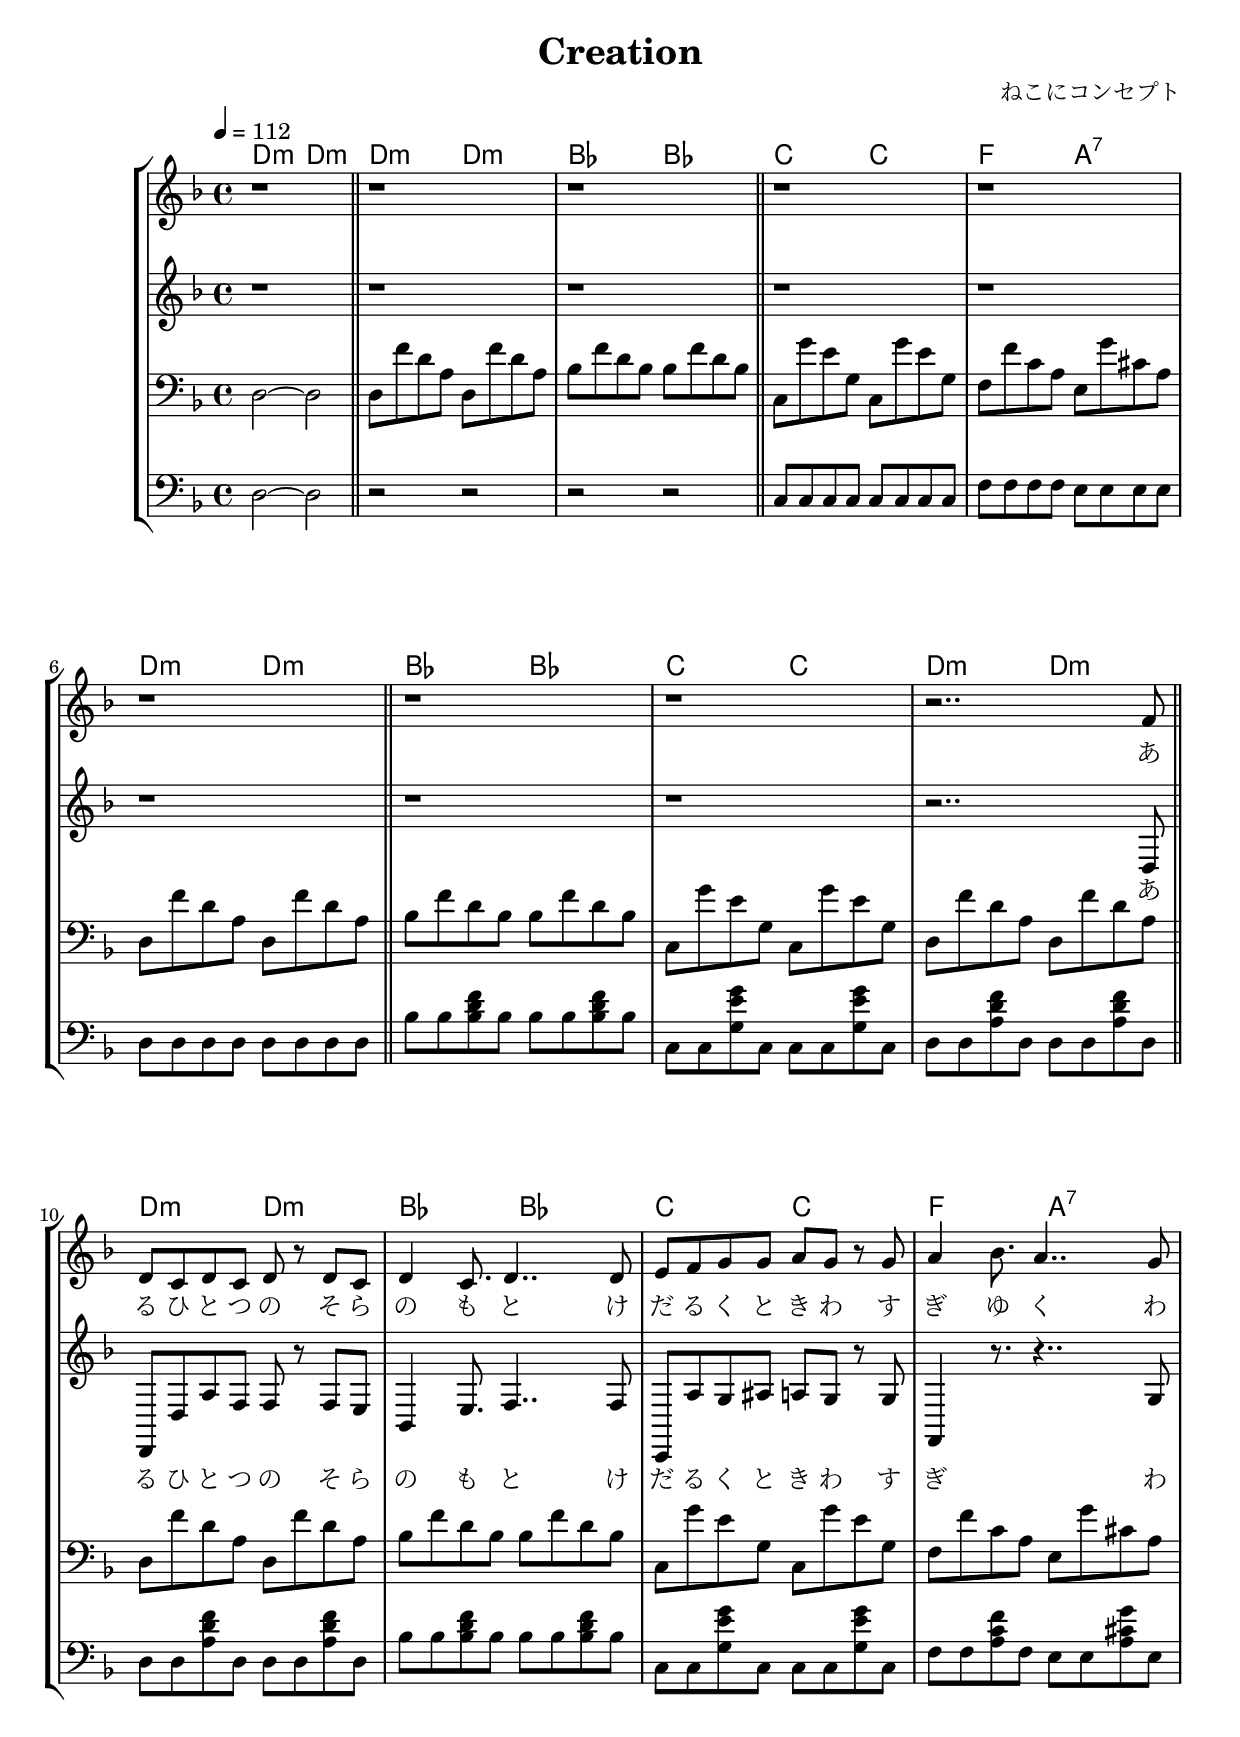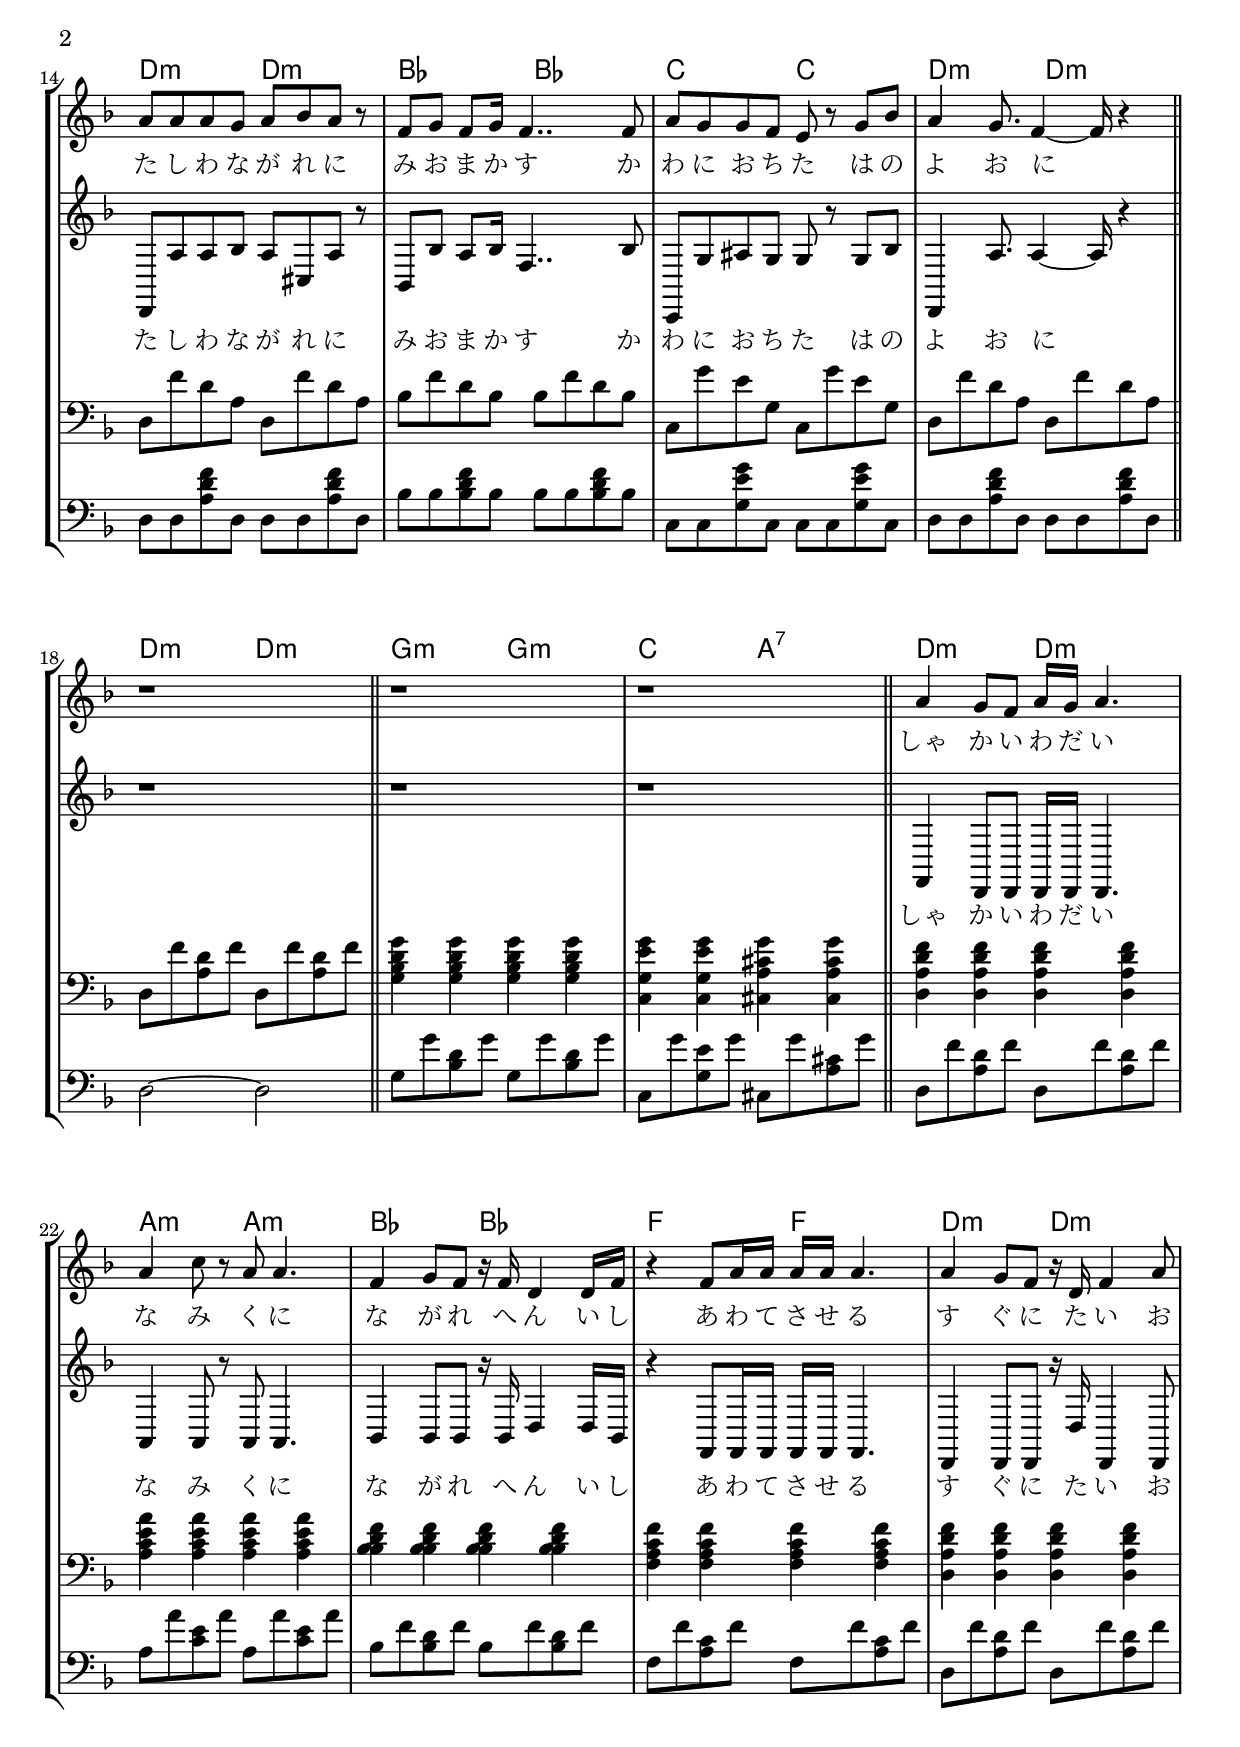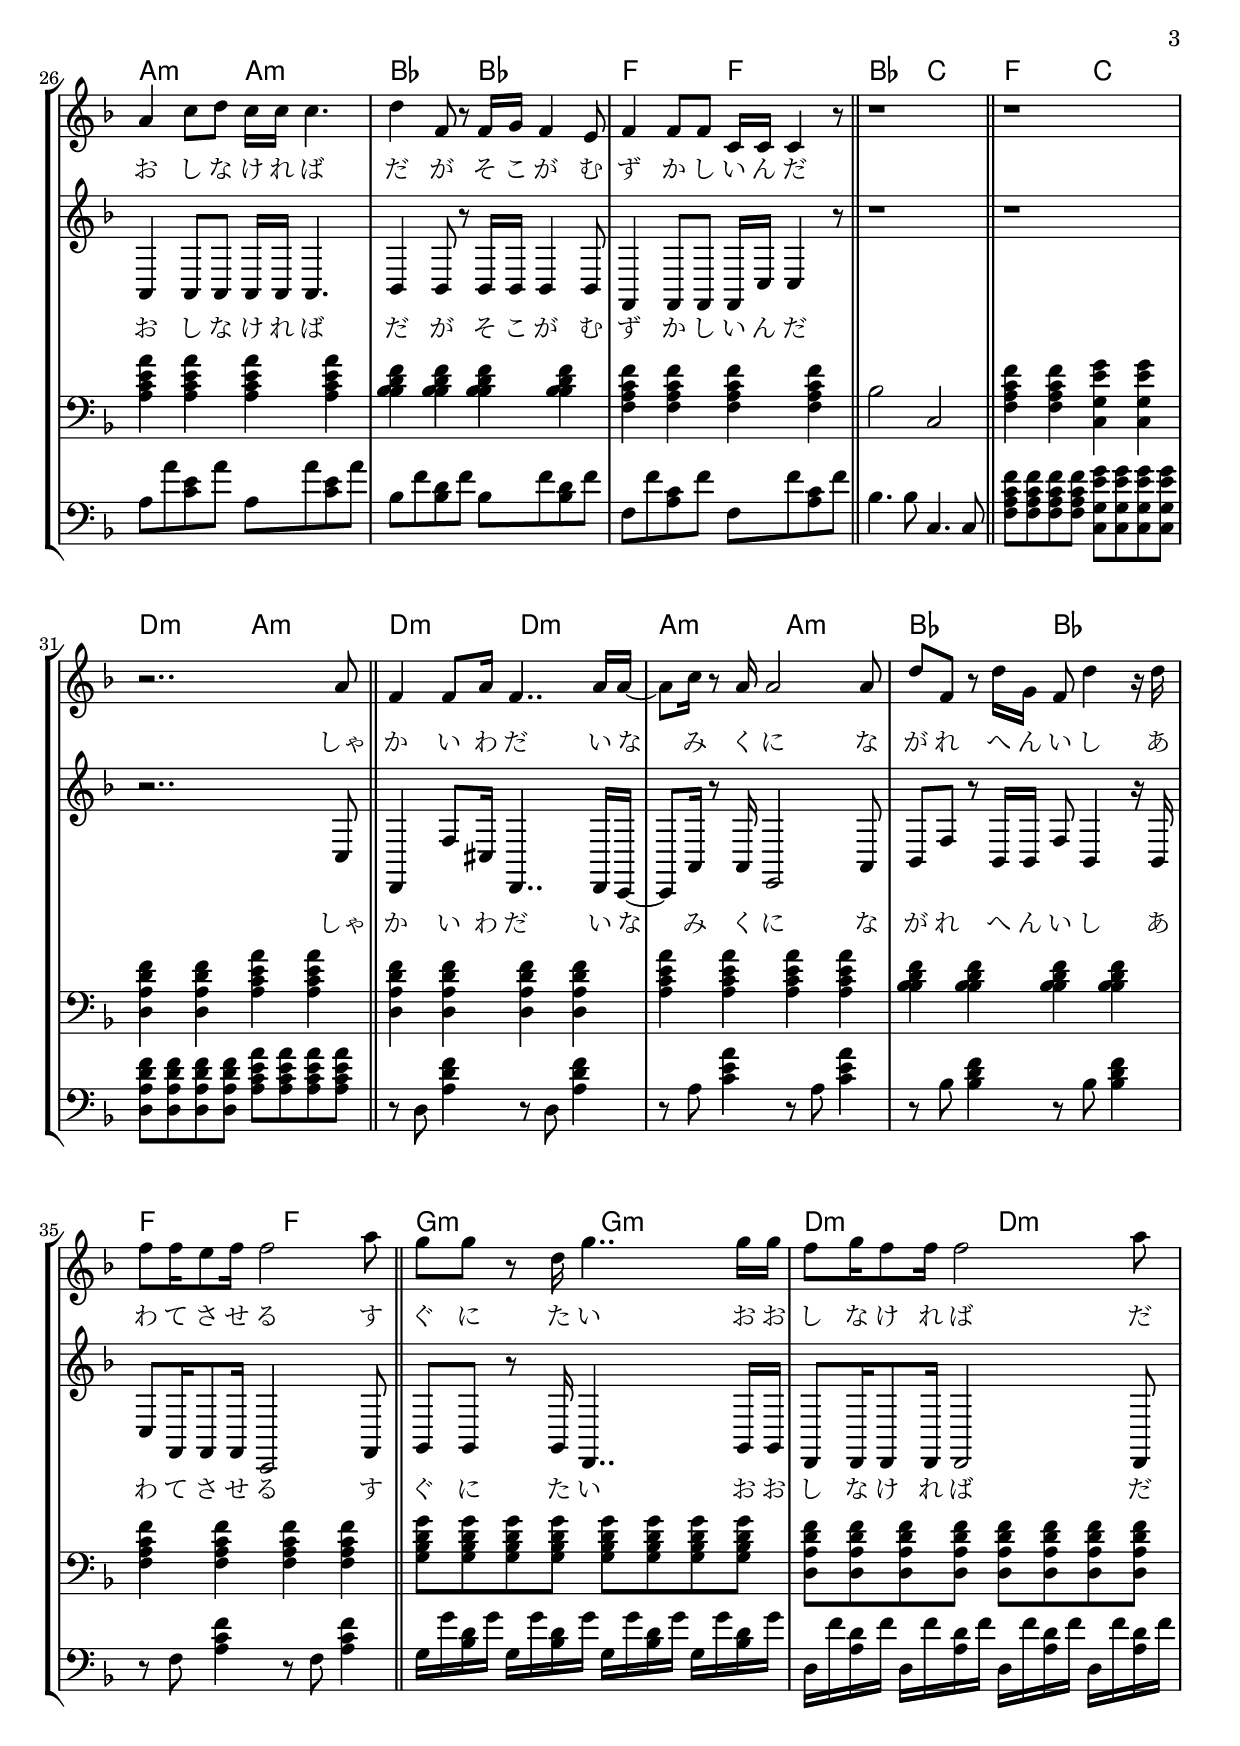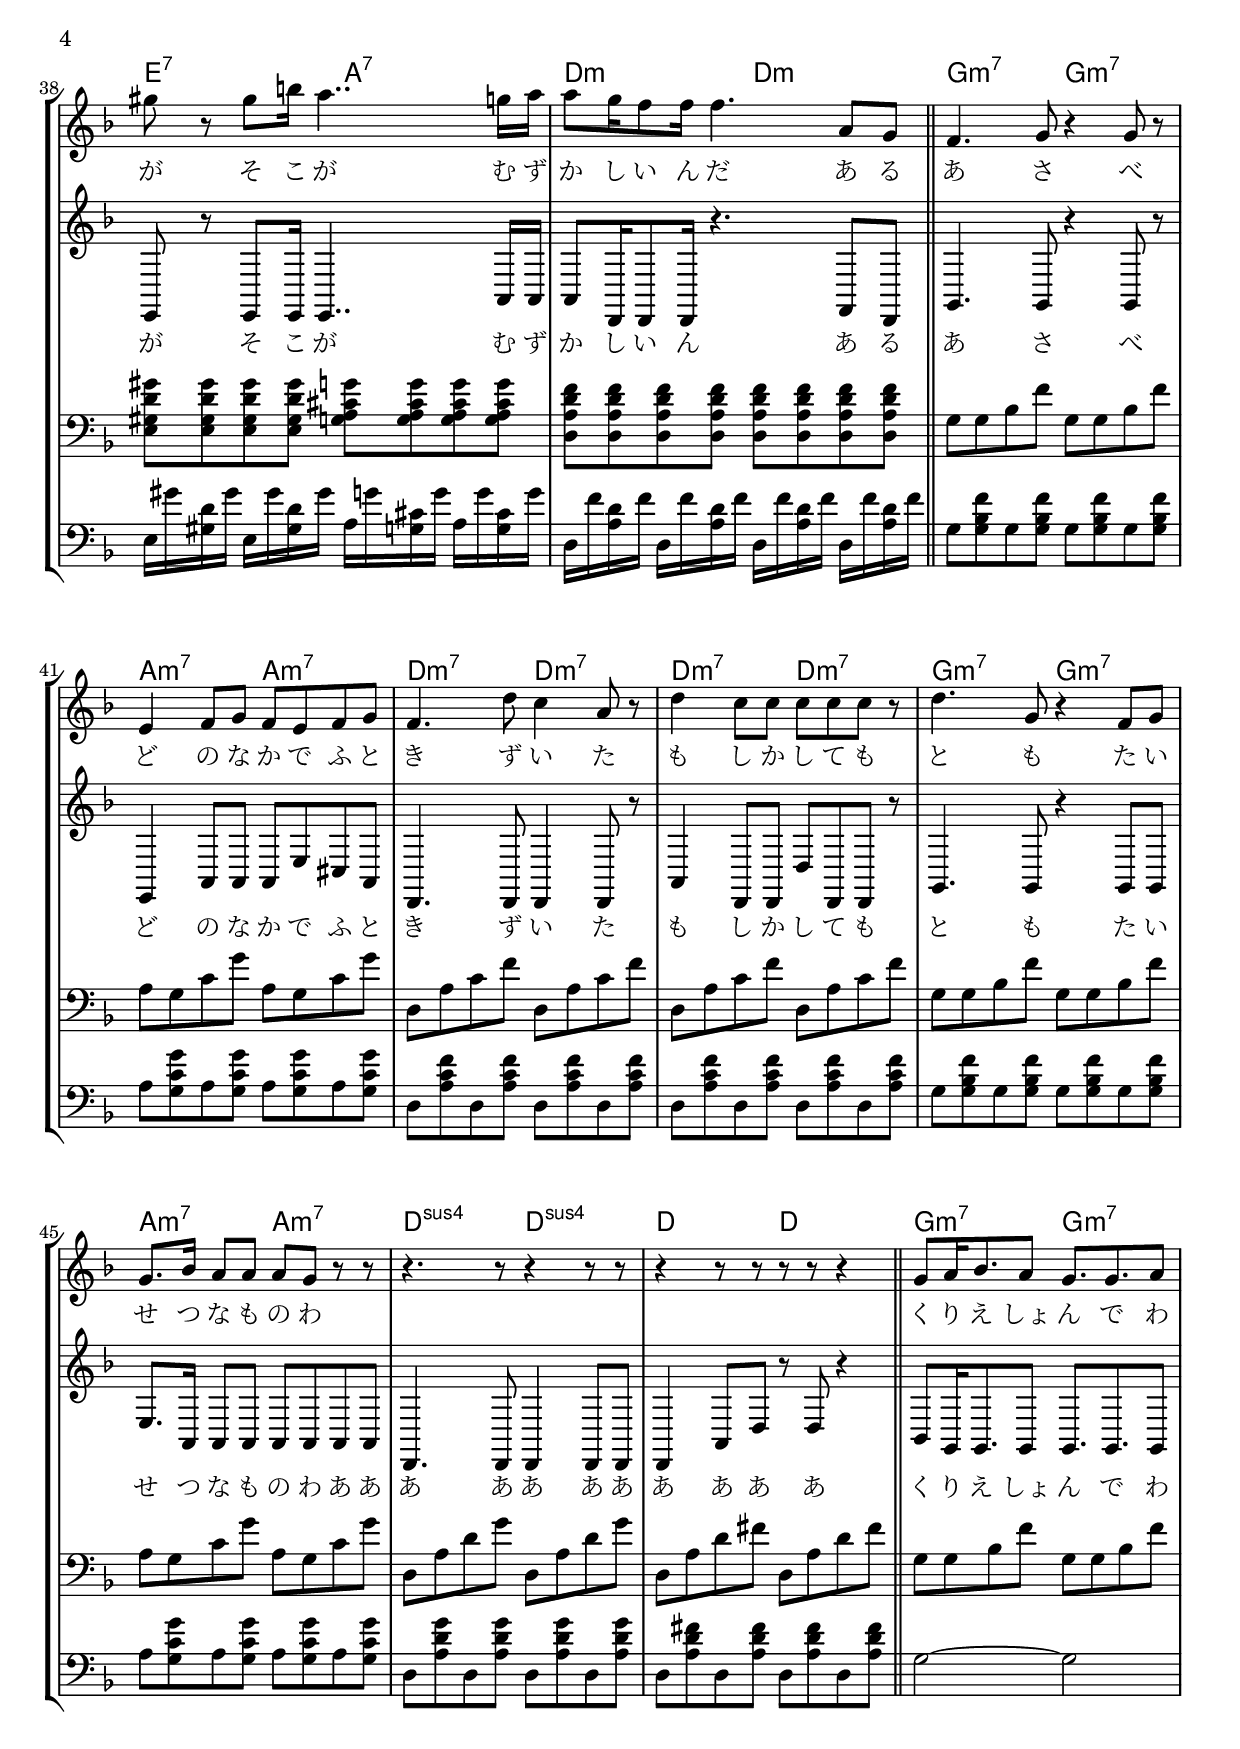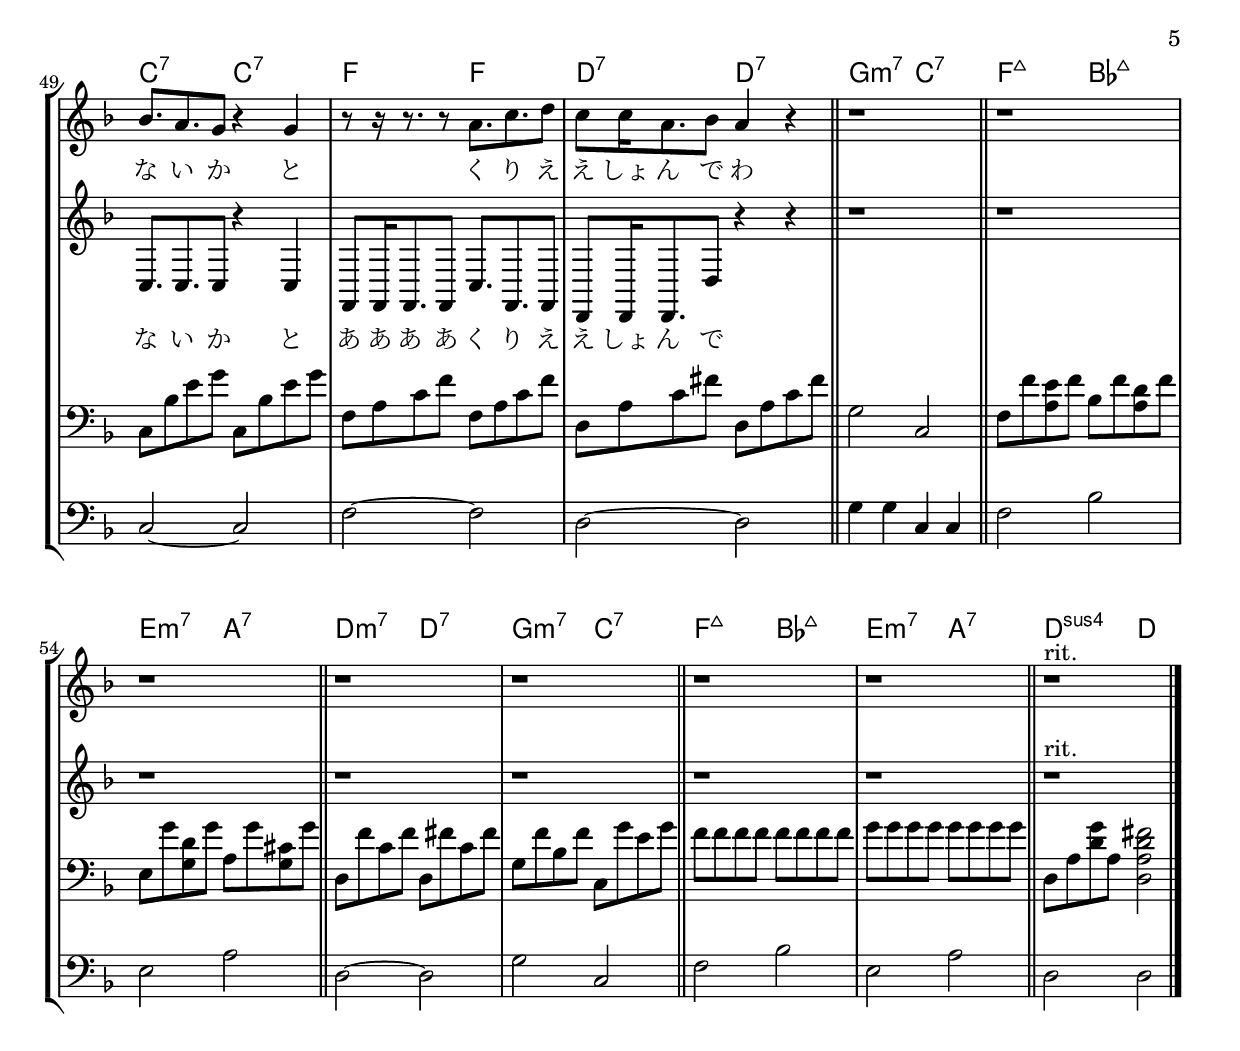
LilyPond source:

\version "2.12.1"

\header {
	title = \markup {Creation}
	composer = \markup \center-column {ねこにコンセプト}
}

harmony = \chordmode {
	d2:m d:m 

	d:m d:m bes bes 

	c c f a:7 d:m d:m 

	bes bes c c d:m d:m 

	d:m d:m bes bes c c f a:7 d:m d:m bes bes c c d:m d:m 

	d:m d:m 

	g:m g:m c a:7 

	d:m d:m a:m a:m bes bes f f d:m d:m a:m a:m bes bes f f 

	bes c 

	f c d:m a:m 

	d:m d:m a:m a:m bes bes f f 

	g:m g:m d:m d:m e:7 a:7 d:m d:m 

	g:min7 g:min7 a:min7 a:min7 d:min7 d:min7 d:min7 d:min7 g:min7 g:min7 a:min7 a:min7 d:sus4 d:sus4 d d 

	g:min7 g:min7 c:7 c:7 f f d:7 d:7 

	g:min7 c:7 

	f:maj7 bes:maj7 e:m7 a:7 

	d:min7 d:7 g:min7 c:7 

	f:maj7 bes:maj7 e:m7 a:7 

	d:sus4 d 
}

melody = {
	\key f \major
	\tempo 4 = 112
	r1   
	r1 | r1   
	r1 | r1 | r1   
	r1 | r1 | r2.. 
	\set Staff.midiInstrument = #"mmi0.45"
	f'8 
	d'8  c'8  d'8  c'8  d'8  r8  d'8  c'8 
	d'4  c'8.  d'4..  d'8 
	e'8  f'8  g'8  g'8  a'8  g'8  r8  g'8 
	a'4  bes'8.  a'4..  g'8 
	a'8  a'8  a'8  g'8  a'8  bes'8  a'8  r8 
	f'8  g'8  f'8  g'16  f'4..  f'8 
	a'8  g'8  g'8  f'8  e'8  r8  g'8  bes'8 
	a'4  g'8.  f'4~f'16  	r4 	r1   
	r1 | r1   
	\set Staff.midiInstrument = #"mmi0.45"
	a'4  g'8  f'8  a'16  g'16  a'4. 
	a'4  c''8  r8  a'8  a'4. 
	f'4  g'8  f'8  r16  f'16  d'4  d'16  f'16 
	r4  f'8  a'16  a'16  a'16  a'16  a'4. 
	a'4  g'8  f'8  r16  d'16  f'4  a'8 
	a'4  c''8  d''8  c''16  c''16  c''4. 
	d''4  f'8  r8  f'16  g'16  f'4  e'8 
	f'4  f'8  f'8  c'16  c'16  c'4  	r8 	r1   
	r1 | r2.. 
	\set Staff.midiInstrument = #"Electric Guitar (jazz)"
	a'8 
	f'4  f'8  a'16  f'4..  a'16  a'16~ 
	a'8  c''16  r8  a'16  a'2  a'8 
	d''8  f'8  r8  d''16  g'16  f'8  d''4  r16  d''16 
	f''8  f''16  e''8  f''16  f''2  	\set Staff.midiInstrument = #"Distorted Guitar"
	a''8 
	g''8  g''8  r8  d''16  g''4..  g''16  g''16 
	f''8  g''16  f''8  f''16  f''2  a''8 
	gis''8  r8  gis''8  b''16  a''4..  g''16  a''16 
	a''8  g''16  f''8  f''16  f''4.  	\set Staff.midiInstrument = #"mmi0.45"
	a'8  g'8 
	f'4.  g'8  r4  g'8  r8 
	e'4  f'8  g'8  f'8  e'8  f'8  g'8 
	f'4.  d''8  c''4  a'8  r8 
	d''4  c''8  c''8  c''8  c''8  c''8  r8 
	d''4.  g'8  r4  f'8  g'8 
	g'8.  bes'16  a'8  a'8  a'8  g'8  r8  r8 
	r4.  r8  r4  r8  r8 
	r4  r8  r8  r8  r8  	r4 	\set Staff.midiInstrument = #"mmi0.45"
	g'8  a'16  bes'8.  a'8  g'8.  g'8.  a'8 
	bes'8.  a'8.  g'8  r4  g'4 
	r8  r16  r8.  r8  a'8.  c''8.  d''8 
	c''8  c''16  a'8.  bes'8  a'4  	r4 	r1   
	r1 | r1   
	r1 | r1   
	r1 | r1   
	r1^"rit." \bar "|."
}

words = \lyricmode {
	
	
	
	
	あ  る  ひ  と  つ  の  そ  ら  の  も  と  け  だ  る  く  と  き  わ  す  ぎ  ゆ  く  わ  た  し  わ  な  が  れ  に  み  お  ま  か  す  か  わ  に  お  ち  た  は  の  よ  お  に  
	
	
	しゃ  か  い  わ  だ  い  な  み  く  に  な  が  れ  へ  ん  い  し  あ  わ  て  さ  せ  る  す  ぐ  に  た  い  お  お  し  な  け  れ  ば  だ  が  そ  こ  が  む  ず  か  し  い  ん  だ  
	
	
	しゃ  か  い  わ  だ  い  な  み  く  に  な  が  れ  へ  ん  い  し  あ  わ  て  さ  せ  る  
	す  ぐ  に  た  い  お  お  し  な  け  れ  ば  だ  が  そ  こ  が  む  ず  か  し  い  ん  だ  
	あ  る  あ  さ  べ  ど  の  な  か  で  ふ  と  き  ず  い  た  も  し  か  し  て  も  と  も  た  い  せ  つ  な  も  の  わ  
	く  り  え  しょ  ん  で  わ  な  い  か  と  く  り  え  え  しょ  ん  で  わ  
	
	
	
	
	
}

secondmelody = {
	\key f \major
	\tempo 4 = 112
	r1   
	r1 | r1   
	r1 | r1 | r1   
	r1 | r1 | r2.. 
	\set Staff.midiInstrument = #"Synth Bass 2"
	d8 
	d,8  d8  a8  f8  f8  r8  f8  e8 
	bes,4  e8.  f4..  f8 
	c,8  a8  g8  ais8  a8  g8  r8  g8 
	f,4  r8.  r4..  g8 
	d,8  a8  a8  bes8  a8  cis8  a8  r8 
	bes,8  bes8  a8  bes16  f4..  bes8 
	c,8  g8  ais8  g8  g8  r8  g8  bes8 
	d,4  a8.  a4~a16  	r4 	r1   
	r1 | r1   
	\set Staff.midiInstrument = #"Electric Bass (finger)"
	f,4  d,8  d,8  d,16  d,16  d,4. 
	a,4  a,8  r8  a,8  a,4. 
	bes,4  bes,8  bes,8  r16  bes,16  d4  d16  bes,16 
	r4  f,8  f,16  f,16  f,16  f,16  f,4. 
	d,4  d,8  d,8  r16  d16  d,4  d,8 
	a,4  a,8  a,8  a,16  a,16  a,4. 
	bes,4  bes,8  r8  bes,16  bes,16  bes,4  bes,8 
	f,4  f,8  f,8  f,16  c16  c4  	r8 	r1   
	r1 | r2.. 
	\set Staff.midiInstrument = #"Synth Bass 2"
	c8 
	d,4  f8  cis16  d,4..  d,16  c,16~ 
	c,8  a,16  r8  a,16  e,2  a,8 
	bes,8  f8  r8  bes,16  bes,16  f8  bes,4  r16  bes,16 
	c8  f,16  f,8  f,16  c,2  	\set Staff.midiInstrument = #"Synth Bass 2"
	f,8 
	g,8  g,8  r8  g,16  d,4..  g,16  g,16 
	d,8  d,16  d,8  d,16  d,2  d,8 
	e,8  r8  e,8  e,16  e,4..  a,16  a,16 
	a,8  d,16  d,8  d,16  r4.  	\set Staff.midiInstrument = #"Acoustic Bass"
	f,8  d,8 
	g,4.  g,8  r4  g,8  r8 
	e,4  a,8  a,8  a,8  e8  cis8  a,8 
	d,4.  d,8  d,4  d,8  r8 
	a,4  d,8  d,8  d8  d,8  d,8  r8 
	g,4.  g,8  r4  g,8  g,8 
	e8.  a,16  a,8  a,8  a,8  a,8  a,8  a,8 
	d,4.  d,8  d,4  d,8  d,8 
	d,4  a,8  d8  r8  d8  	r4 	\set Staff.midiInstrument = #"Synth Bass 2"
	bes,8  g,16  g,8.  g,8  g,8.  g,8.  g,8 
	c8.  c8.  c8  r4  c4 
	f,8  f,16  f,8.  f,8  c8.  f,8.  f,8 
	d,8  d,16  d,8.  d8  r4  	r4 	r1   
	r1 | r1   
	r1 | r1   
	r1 | r1   
	r1^"rit." \bar "|."
}

secondwords = \lyricmode {
	
	
	
	
	あ  る  ひ  と  つ  の  そ  ら  の  も  と  け  だ  る  く  と  き  わ  す  ぎ  わ  た  し  わ  な  が  れ  に  み  お  ま  か  す  か  わ  に  お  ち  た  は  の  よ  お  に  
	
	
	しゃ  か  い  わ  だ  い  な  み  く  に  な  が  れ  へ  ん  い  し  あ  わ  て  さ  せ  る  す  ぐ  に  た  い  お  お  し  な  け  れ  ば  だ  が  そ  こ  が  む  ず  か  し  い  ん  だ  
	
	
	しゃ  か  い  わ  だ  い  な  み  く  に  な  が  れ  へ  ん  い  し  あ  わ  て  さ  せ  る  
	す  ぐ  に  た  い  お  お  し  な  け  れ  ば  だ  が  そ  こ  が  む  ず  か  し  い  ん  
	あ  る  あ  さ  べ  ど  の  な  か  で  ふ  と  き  ず  い  た  も  し  か  し  て  も  と  も  た  い  せ  つ  な  も  の  わ  あ  あ  あ  あ  あ  あ  あ  あ  あ  あ  あ  
	く  り  え  しょ  ん  で  わ  な  い  か  と  あ  あ  あ  あ  く  り  え  え  しょ  ん  で  
	
	
	
	
	
}

tempochange = {
	\tempo 4 = 112
	r1 \bar "||"
	\tempo 4 = 112
	r1 | r1 \bar "||"
	\tempo 4 = 112
	r1 | r1 | r1 \bar "||"
	\tempo 4 = 112
	r1 | r1 | r1 \bar "||"
	\tempo 4 = 112
	r1 | r1 | r1 | r1 | r1 | r1 | r1 | r1 \bar "||"
	\tempo 4 = 112
	r1 \bar "||"
	\tempo 4 = 112
	r1 | r1 \bar "||"
	\tempo 4 = 112
	r1 | r1 | r1 | r1 | r1 | r1 | r1 | r1 \bar "||"
	\tempo 4 = 112
	r1 \bar "||"
	\tempo 4 = 112
	r1 | r1 \bar "||"
	\tempo 4 = 112
	r1 | r1 | r1 | r1 \bar "||"
	\tempo 4 = 112
	r1 | r1 | r1 | r1 \bar "||"
	\tempo 4 = 112
	r1 | r1 | r1 | r1 | r1 | r1 | r1 | r1 \bar "||"
	\tempo 4 = 112
	r1 | r1 | r1 | r1 \bar "||"
	\tempo 4 = 112
	r1 \bar "||"
	\tempo 4 = 112
	r1 | r1 \bar "||"
	\tempo 4 = 112
	r1 | r1 \bar "||"
	\tempo 4 = 112
	r1 | r1 \bar "||"
	\tempo 4 = 112
	\tempo 4 = 84 r2 \tempo 4 = 74 r2 \bar "|."
}

mainacc = {
	\clef bass
	\set Staff.midiInstrument = #"FX 3 (crystal)"
	\key f \major
	\tempo 4 = 112
	d2
	~d2
	\bar "||"

	\set Staff.midiInstrument = #"Acoustic Guitar (steel)"
	d8 f' d' a
	d8 f' d' a
	bes8 f' d' bes
	bes8 f' d' bes
	\bar "||"

	\set Staff.midiInstrument = #"Acoustic Guitar (steel)"
	c8 g' e' g
	c8 g' e' g
	f8 f' c' a
	e8 g' cis' a
	d8 f' d' a
	d8 f' d' a
	\bar "||"

	\set Staff.midiInstrument = #"Electric Piano 1"
	bes8 f' d' bes
	bes8 f' d' bes
	c8 g' e' g
	c8 g' e' g
	d8 f' d' a
	d8 f' d' a
	\bar "||"

	\set Staff.midiInstrument = #"Acoustic Guitar (steel)"
	d8 f' d' a
	d8 f' d' a
	bes8 f' d' bes
	bes8 f' d' bes
	c8 g' e' g
	c8 g' e' g
	f8 f' c' a
	e8 g' cis' a
	d8 f' d' a
	d8 f' d' a
	bes8 f' d' bes
	bes8 f' d' bes
	c8 g' e' g
	c8 g' e' g
	d8 f' d' a
	d8 f' d' a
	\bar "||"

	\set Staff.midiInstrument = #"Electric Piano2"
	d8 f' <a d'> f'
	d8 f' <a d'> f'
	\bar "||"

	\set Staff.midiInstrument = #"Acoustic Guitar (steel)"
	<g bes d' g'>4 <g bes d' g'>4
	<g bes d' g'>4 <g bes d' g'>4
	<c g e' g'>4 <c g e' g'>4
	<cis a cis' g'>4 <cis a cis' g'>4
	\bar "||"

	\set Staff.midiInstrument = #"Acoustic Guitar (steel)"
	<d a d' f'>4 <d a d' f'>4
	<d a d' f'>4 <d a d' f'>4
	<a c' e' a'>4 <a c' e' a'>4
	<a c' e' a'>4 <a c' e' a'>4
	<bes bes d' f'>4 <bes bes d' f'>4
	<bes bes d' f'>4 <bes bes d' f'>4
	<f a c' f'>4 <f a c' f'>4
	<f a c' f'>4 <f a c' f'>4
	<d a d' f'>4 <d a d' f'>4
	<d a d' f'>4 <d a d' f'>4
	<a c' e' a'>4 <a c' e' a'>4
	<a c' e' a'>4 <a c' e' a'>4
	<bes bes d' f'>4 <bes bes d' f'>4
	<bes bes d' f'>4 <bes bes d' f'>4
	<f a c' f'>4 <f a c' f'>4
	<f a c' f'>4 <f a c' f'>4
	\bar "||"

	\set Staff.midiInstrument = #"String Ensemble 2"
	bes2
	~c2
	\bar "||"

	\set Staff.midiInstrument = #"Electric Piano 1"
	<f a c' f'>4 <f a c' f'>4
	<c g e' g'>4 <c g e' g'>4
	<d a d' f'>4 <d a d' f'>4
	<a c' e' a'>4 <a c' e' a'>4
	\bar "||"

	\set Staff.midiInstrument = #"Electric Piano 1"
	<d a d' f'>4 <d a d' f'>4
	<d a d' f'>4 <d a d' f'>4
	<a c' e' a'>4 <a c' e' a'>4
	<a c' e' a'>4 <a c' e' a'>4
	<bes bes d' f'>4 <bes bes d' f'>4
	<bes bes d' f'>4 <bes bes d' f'>4
	<f a c' f'>4 <f a c' f'>4
	<f a c' f'>4 <f a c' f'>4
	\bar "||"

	\set Staff.midiInstrument = #"Acoustic Guitar (nylon)"
	<g bes d' g'>8 <g bes d' g'>8 <g bes d' g'>8 <g bes d' g'>8
	<g bes d' g'>8 <g bes d' g'>8 <g bes d' g'>8 <g bes d' g'>8
	<d a d' f'>8 <d a d' f'>8 <d a d' f'>8 <d a d' f'>8
	<d a d' f'>8 <d a d' f'>8 <d a d' f'>8 <d a d' f'>8
	<e gis d' gis'>8 <e gis d' gis'>8 <e gis d' gis'>8 <e gis d' gis'>8
	<a g cis' g'>8 <a g cis' g'>8 <a g cis' g'>8 <a g cis' g'>8
	<d a d' f'>8 <d a d' f'>8 <d a d' f'>8 <d a d' f'>8
	<d a d' f'>8 <d a d' f'>8 <d a d' f'>8 <d a d' f'>8
	\bar "||"

	\set Staff.midiInstrument = #"Acoustic Guitar (steel)"
	g8 g8 bes8 f'8
	g8 g8 bes8 f'8
	a8 g8 c'8 g'8
	a8 g8 c'8 g'8
	d8 a8 c'8 f'8
	d8 a8 c'8 f'8
	d8 a8 c'8 f'8
	d8 a8 c'8 f'8
	g8 g8 bes8 f'8
	g8 g8 bes8 f'8
	a8 g8 c'8 g'8
	a8 g8 c'8 g'8
	d8 a8 d'8 g'8
	d8 a8 d'8 g'8
	d8 a8 d'8 fis'8
	d8 a8 d'8 fis'8
	\bar "||"

	\set Staff.midiInstrument = #"Voice Oohs"
	g8 g8 bes8 f'8
	g8 g8 bes8 f'8
	c8 bes8 e'8 g'8
	c8 bes8 e'8 g'8
	f8 a8 c'8 f'8
	f8 a8 c'8 f'8
	d8 a8 c'8 fis'8
	d8 a8 c'8 fis'8
	\bar "||"

	\set Staff.midiInstrument = #"Electric Grand"
	g2
	~c2
	\bar "||"

	\set Staff.midiInstrument = #"Electric Piano 1"
	f8 f' <a e'> f'
	bes8 f' <a d'> f'
	e8 g' <g d'> g'
	a8 g' <g cis'> g'
	\bar "||"

	\set Staff.midiInstrument = #"Sitar"
	d8 f' c' f'
	d8 fis' c' fis'
	g8 f' bes f'
	c8 g' e' g'
	\bar "||"

	\set Staff.midiInstrument = #"Synth Bass 2"
	f'8 f'8 f'8 f'8
	f'8 f'8 f'8 f'8
	g'8 g'8 g'8 g'8
	g'8 g'8 g'8 g'8
	\bar "||"

	\set Staff.midiInstrument = #"Voice Oohs"
	d8 a <d' g'> a
	<d a d' fis'>2
	\bar "|."
}

subacc = {
	\clef bass
	\set Staff.midiInstrument = #"Pad 2 (warm)"
	\key f \major
	\tempo 4 = 112
	d2
	~d2
	\bar "||"

	\set Staff.midiInstrument = #"Acoustic grand"
	r2
	r2
	r2
	r2
	\bar "||"

	\set Staff.midiInstrument = #"Electric Bass (finger)"
	c8 c8 c8 c8
	c8 c8 c8 c8
	f8 f8 f8 f8
	e8 e8 e8 e8
	d8 d8 d8 d8
	d8 d8 d8 d8
	\bar "||"

	\set Staff.midiInstrument = #"Acoustic Guitar (steel)"
	bes8 bes8 <bes d' f'>8 bes8
	bes8 bes8 <bes d' f'>8 bes8
	c8 c8 <g e' g'>8 c8
	c8 c8 <g e' g'>8 c8
	d8 d8 <a d' f'>8 d8
	d8 d8 <a d' f'>8 d8
	\bar "||"

	\set Staff.midiInstrument = #"Electric Piano 1"
	d8 d8 <a d' f'>8 d8
	d8 d8 <a d' f'>8 d8
	bes8 bes8 <bes d' f'>8 bes8
	bes8 bes8 <bes d' f'>8 bes8
	c8 c8 <g e' g'>8 c8
	c8 c8 <g e' g'>8 c8
	f8 f8 <a c' f'>8 f8
	e8 e8 <a cis' g'>8 e8
	d8 d8 <a d' f'>8 d8
	d8 d8 <a d' f'>8 d8
	bes8 bes8 <bes d' f'>8 bes8
	bes8 bes8 <bes d' f'>8 bes8
	c8 c8 <g e' g'>8 c8
	c8 c8 <g e' g'>8 c8
	d8 d8 <a d' f'>8 d8
	d8 d8 <a d' f'>8 d8
	\bar "||"

	\set Staff.midiInstrument = #"Sitar"
	d2
	~d2
	\bar "||"

	\set Staff.midiInstrument = #"Melodic Tom"
	g8 g' <bes d'> g'
	g8 g' <bes d'> g'
	c8 g' <g e'> g'
	cis8 g' <a cis'> g'
	\bar "||"

	\set Staff.midiInstrument = #"Synthstrings 1"
	d8 f' <a d'> f'
	d8 f' <a d'> f'
	a8 a' <c' e'> a'
	a8 a' <c' e'> a'
	bes8 f' <bes d'> f'
	bes8 f' <bes d'> f'
	f8 f' <a c'> f'
	f8 f' <a c'> f'
	d8 f' <a d'> f'
	d8 f' <a d'> f'
	a8 a' <c' e'> a'
	a8 a' <c' e'> a'
	bes8 f' <bes d'> f'
	bes8 f' <bes d'> f'
	f8 f' <a c'> f'
	f8 f' <a c'> f'
	\bar "||"

	\set Staff.midiInstrument = #"Acoustic grand"
	bes4.bes8
	c4.c8
	\bar "||"

	\set Staff.midiInstrument = #"Taiko Drum"
	<f a c' f'>8 <f a c' f'>8 <f a c' f'>8 <f a c' f'>8
	<c g e' g'>8 <c g e' g'>8 <c g e' g'>8 <c g e' g'>8
	<d a d' f'>8 <d a d' f'>8 <d a d' f'>8 <d a d' f'>8
	<a c' e' a'>8 <a c' e' a'>8 <a c' e' a'>8 <a c' e' a'>8
	\bar "||"

	\set Staff.midiInstrument = #"Pad 8 (sweep)"
	r8 d <a d' f'>4
	r8 d <a d' f'>4
	r8 a <c' e' a'>4
	r8 a <c' e' a'>4
	r8 bes <bes d' f'>4
	r8 bes <bes d' f'>4
	r8 f <a c' f'>4
	r8 f <a c' f'>4
	\bar "||"

	\set Staff.midiInstrument = #"FX 4 (atmosphere)"
	g16 g' <bes d'> g' g g' <bes d'> g'
	g16 g' <bes d'> g' g g' <bes d'> g'
	d16 f' <a d'> f' d f' <a d'> f'
	d16 f' <a d'> f' d f' <a d'> f'
	e16 gis' <gis d'> gis' e gis' <gis d'> gis'
	a16 g' <g cis'> g' a g' <g cis'> g'
	d16 f' <a d'> f' d f' <a d'> f'
	d16 f' <a d'> f' d f' <a d'> f'
	\bar "||"

	\set Staff.midiInstrument = #"Electric Grand"
	g8 <g bes f'> g <g bes f'>
	g8 <g bes f'> g <g bes f'>
	a8 <g c' g'> a <g c' g'>
	a8 <g c' g'> a <g c' g'>
	d8 <a c' f'> d <a c' f'>
	d8 <a c' f'> d <a c' f'>
	d8 <a c' f'> d <a c' f'>
	d8 <a c' f'> d <a c' f'>
	g8 <g bes f'> g <g bes f'>
	g8 <g bes f'> g <g bes f'>
	a8 <g c' g'> a <g c' g'>
	a8 <g c' g'> a <g c' g'>
	d8 <a d' g'> d <a d' g'>
	d8 <a d' g'> d <a d' g'>
	d8 <a d' fis'> d <a d' fis'>
	d8 <a d' fis'> d <a d' fis'>
	\bar "||"

	\set Staff.midiInstrument = #"Electric Grand"
	g2
	~g2
	c2
	~c2
	f2
	~f2
	d2
	~d2
	\bar "||"

	\set Staff.midiInstrument = #"Tinkle Bell"
	g4 g4
	c4 c4
	\bar "||"

	\set Staff.midiInstrument = #"Pad 3 (polysynth)"
	f2
	~bes2
	e2
	~a2
	\bar "||"

	\set Staff.midiInstrument = #"String Ensemble 1"
	d2
	~d2
	g2
	~c2
	\bar "||"

	\set Staff.midiInstrument = #"Pad 1 (new age)"
	f2
	~bes2
	e2
	~a2
	\bar "||"

	\set Staff.midiInstrument = #"Lead 6 (voice)"
	d2
	d2
	\bar "|."
}

percA = {
	\drummode {
	r1 \bar "||"
	r1 |r1 \bar "||"
	r1 |r1 |r1 \bar "||"
	r1 |r1 |r1 \bar "||"
	hh8 hh8 hh8 hh8 hh8 hh8 hh8 hh8  |hh8 hh8 hh8 hh8 hh4 hh8 hh8  |hh8 hh8 hh8 hh8 hh8 hh8 hh8 hh8  |hh8 hh8 hh8 hh2 r8  |hh8 hh8 hh8 hh8 hh8 hh8 hh8 hh8  |hh8 hh8 hh8 hh8 hh4 hh8 hh8  |hh8 hh8 hh8 hh8 hh8 hh8 hh8 hh8  |r8 hh2. r8  \bar "||"
	r1 \bar "||"
	r4 hh4 hh4 hh4  |r1  \bar "||"
	r8 cymr16 cymr16 cymr8 cymr16 cymr16 cymr8 cymr16 cymr16 cymr8 cymr8  |cymr8 cymr16 cymr16 cymr8 cymr16 cymr16 cymr8 cymr16 cymr16 cymr8 cymr8  |cymr8 cymr16 cymr16 cymr8 cymr16 cymr16 cymr8 cymr16 cymr16 cymr8 cymr16 cymr16  |cymr8 cymr16 cymr16 cymr8 cymr16 cymr16 cymr8 cymr16 cymr16 cymr8 cymr8  |r8 cymr16 cymr16 cymr8 cymr16 cymr16 cymr8 cymr16 cymr16 cymr8 cymr8  |cymr8 cymr16 cymr16 cymr8 cymr16 cymr16 cymr8 cymr16 cymr16 cymr8 cymr8  |cymr8 cymr16 cymr16 cymr8 cymr16 cymr16 cymr8 cymr16 cymr16 cymr8 cymr16 cymr16  |cymr8 cymr16 cymr16 cymr8 cymr16 cymr16 cymr8 cymr16 cymr16 cymr8 cymr8  \bar "||"
	\times 16/32{ hh2 hh8. hh1 r4 r16 } \bar "||"
	r8 cymr16 cymr16 cymr8 cymr16 cymr16 cymr8 cymr16 cymr16 cymr8 cymr8  |cymr8 cymr16 cymr16 cymr8 cymr16 cymr16 cymr8 cymr16 cymr16 cymr8 cymr8  \bar "||"
	r4 sn2 sn8. sn16  |r4 sn2 sn8. sn16  |r4 sn2 sn8. sn16  |r8 sn8 sn4 sn8 sn8 sn16 sn8 sn16  \bar "||"
	r2. hho4  |r1  |r2. hho4  |r1  \bar "||"
	r8 cymr16 cymr16 cymr8 cymr16 cymr16 cymr8 cymr16 cymr16 cymr8 cymr8  |cymr8 cymr16 cymr16 cymr8 cymr16 cymr16 cymr8 cymr16 cymr16 cymr8 cymr8  |cymr8 cymr16 cymr16 cymr8 cymr16 cymr16 cymr8 cymr16 cymr16 cymr8 cymr16 cymr16  |cymr8 cymr16 cymr16 cymr8 cymr16 cymr16 cymr8 cymr16 cymr16 cymr8 cymr8  |r8 cymr16 cymr16 cymr8 cymr16 cymr16 cymr8 cymr16 cymr16 cymr8 cymr8  |cymr8 cymr16 cymr16 cymr8 cymr16 cymr16 cymr8 cymr16 cymr16 cymr8 cymr8  |cymr8 cymr16 cymr16 cymr8 cymr16 cymr16 cymr8 cymr16 cymr16 cymr8 cymr16 cymr16  |cymr8 cymr16 cymr16 cymr8 cymr16 cymr16 cymr8 cymr16 cymr16 cymr8 cymr8  \bar "||"
	cymr4 cymr4 cymr4 cymr4  |cymr4 cymr8 cymr16 cymr16 cymr4 cymr4  |cymr4 cymr4 cymr4 cymr4  |cymr4 cymr2.  \bar "||"
	r1 \bar "||"
	r1  |r2 r8 hho4 hho8  \bar "||"
	cymr4 cymr4 cymr4 cymr4  |cymr4 cymr8 cymr16 cymr16 cymr4 cymr4  \bar "||"
	hh8 hh8 hh8 hh8 hh8 hh8 hh8 hh8  |r8 hh2. r8  \bar "||"
	r2 r8 hho4 hho8  \bar "|."
	}
}

percB = {
	\drummode {
	r1 \bar "||"
	r1 |r1 \bar "||"
	r1 |r1 |r1 \bar "||"
	r1 |r1 |r1 \bar "||"
	r4 sn8. sn8 sn8. sn8. sn16  |r4 sn8. sn8 sn8. sn4  |r4 sn8. sn8 sn8. sn8. sn16  |r8 sn8 sn4 sn8 sn16 sn8 sn8 sn16  |r4 sn8. sn8 sn8. sn8. sn16  |r4 sn8. sn8 sn8. sn4  |r4 sn8. sn8 sn8. sn8. sn16  |r4 sn2 sn4  \bar "||"
	r1 \bar "||"
	r4 sn8 sn4. sn4  |sn16 sn16 sn16 sn16 sn16 sn16 sn16 sn16 sn16 sn16 sn16 sn16 sn16 sn16 sn16 sn16  \bar "||"
	r4 sn2 sn4  |r4 sn8 sn4. sn4  |r4 sn2 sn4  |r4 sn8 sn4. sn4  |r4 sn2 sn4  |r4 sn8 sn4. sn4  |r4 sn2 sn4  |r4 sn2 sn8 sn16 sn16  \bar "||"
	\times 16/32{ r8 hhp4 hhp4 hhp8 hhp1 r4 } \bar "||"
	r4 sn2 sn4  |r4 sn2 sn8 sn16 sn16  \bar "||"
	r4. r16 tommh8 tommh4. r16  |r1  |r4. r16 tommh8 tommh4. r16  |r1  \bar "||"
	r4 hh4 hh2  |hh4 hh4 hh4 hh4  |hh4 hh4 hh4 r16 hh8.  |r4 hh4. r16 hh8 hh8 hh16  \bar "||"
	r4 sn2 sn4  |r4 sn8 sn4. sn4  |r4 sn2 sn4  |r4 sn8 sn4. sn4  |r4 sn2 sn4  |r4 sn8 sn4. sn4  |r4 sn2 sn4  |r4 sn2 sn8 sn16 sn16  \bar "||"
	r2 sn2  |r2 sn2  |r2 sn2  |r8 sn8 sn2.  \bar "||"
	r1 \bar "||"
	r4. hhp2 hhp8  |hhp4 hhp4 hhp4 hhp4  \bar "||"
	r2 sn2  |r2 sn2  \bar "||"
	r4 sn8. sn8 sn8. sn8. sn16  |r4 sn2 sn4  \bar "||"
	hhp4 hhp4 hhp4 hhp4  \bar "|."
	}
}

percC = {
	\drummode {
	r1 \bar "||"
	r1 |r1 \bar "||"
	r1 |r1 |r1 \bar "||"
	r1 |r1 |r1 \bar "||"
	bd8 bd4 bd2 bd8  |bd8 bd2 bd4.  |bd8 bd4 bd2 bd8  |bd4 r16 bd8. bd2  |bd8 bd4 bd2 bd8  |bd8 bd2 bd4.  |bd8 bd4 bd2 bd8  |bd8 bd4. bd4. bd8  \bar "||"
	r1 \bar "||"
	bd4 bd4 bd4 bd4  |bd4 bd4 bd8 bd8 bd8 bd8  \bar "||"
	bd8. bd16 bd8. bd16 bd8. bd16 bd8. bd16  |bd8. bd16 bd8. bd16 bd8. bd16 bd4  |bd8. bd16 bd8. bd16 bd8. bd16 bd8. bd16  |bd8. bd16 bd8. bd16 bd8. bd16 bd4  |bd8. bd16 bd8. bd16 bd8. bd16 bd8. bd16  |bd8. bd16 bd8. bd16 bd8. bd16 bd4  |bd8. bd16 bd8. bd16 bd8. bd16 bd8. bd16  |bd8. bd16 bd8. bd16 bd8. bd16 bd8. bd16  \bar "||"
	r1  \bar "||"
	bd8. bd16 bd8. bd16 bd8. bd16 bd8. bd16  |bd8. bd16 bd8. bd16 bd8. bd16 bd8. bd16  \bar "||"
	r8 toml8 toml8 toml8 toml8 toml8 toml8 toml8  |toml8 toml8 toml8 toml8 toml8 toml8 toml8 toml8  |toml8 toml8 toml8 toml8 toml8 toml8 toml8 toml8  |toml8 toml8 toml8 toml8 toml8 toml8 toml8 toml8  \bar "||"
	r16 hhp8 hhp8 hhp8 hhp8 hhp8 hhp8 hhp8 hhp16  |r16 hhp8 hhp8 hhp8 hhp8 hhp8 hhp8 hhp8 hhp16  |r16 hhp8 hhp8 hhp8 hhp8 hhp8 hhp4 hhp16  |r16 hhp8 hhp8 hhp8 hhp8. hhp8 hhp8 hhp8  \bar "||"
	bd8. bd16 bd8. bd16 bd8. bd16 bd8. bd16  |bd8. bd16 bd8. bd16 bd8. bd16 bd4  |bd8. bd16 bd8. bd16 bd8. bd16 bd8. bd16  |bd8. bd16 bd8. bd16 bd8. bd16 bd4  |bd8. bd16 bd8. bd16 bd8. bd16 bd8. bd16  |bd8. bd16 bd8. bd16 bd8. bd16 bd4  |bd8. bd16 bd8. bd16 bd8. bd16 bd8. bd16  |bd8. bd16 bd8. bd16 bd8. bd16 bd8. bd16  \bar "||"
	bd2. r8 bd8  |bd2. r8 bd8  |bd2. r8 bd8  |bd2 r8 bd4.  \bar "||"
	r1 \bar "||"
	hh4 hh4 hh4 hh4  |r4. hh2 r8  \bar "||"
	bd2. r8 bd8  |bd2 r8 bd4.  \bar "||"
	bd8 bd4 bd2 bd8  |bd8 bd4. bd4. bd8  \bar "||"
	r4. hh2 r8  \bar "|."
	}
}

percD = {
	\drummode {
	r1 \bar "||"
	r1 |r1 \bar "||"
	r1 |r1 |r1 \bar "||"
	r1 |r1 |r1 \bar "||"
	r1  |r2 r8 hho4.  |r1  |r4. r16 hho2 r16  |r1  |r2 r8 hho4.  |r1  |r4. r16 hho2 r16  \bar "||"
	r1 \bar "||"
	r8 hhp4 hhp4 hhp4 hhp8  |r8 hhp4 hhp4 hhp4 hhp8  \bar "||"
	r1  |r2 r16 tommh4. r16  |r1  |r2 r16 tommh4. r16  |r1  |r2 r16 tommh4. r16  |r1  |r4. tommh2 r8  \bar "||"
	\times 16/32{ bd4. bd4. bd8 bd2 r8 bd2 } \bar "||"
	r1  |r4. tommh2 r8  \bar "||"
	r1  |r4. r16 tomfh8 tomfh4. r16  |r1  |r4. r16 tomfh2 r16  \bar "||"
	r8 sn4 sn4 sn4 sn8  |r8 sn4 sn4 sn4 sn8  |r8 sn4 sn4 sn4 sn8  |r8 sn4 sn8 sn16 sn8 sn8 sn8 sn16  \bar "||"
	r1  |r2 r16 tommh4. r16  |r1  |r2 r16 tommh4. r16  |r1  |r2 r16 tommh4. r16  |r1  |r4. tommh2 r8  \bar "||"
	r1 |r1 |r1 |r8. tommh8. tommh2 r8  \bar "||"
	r1 \bar "||"
	bd2. r8 bd8  |bd8. bd4. r16 bd4 bd8  \bar "||"
	r1 |r8. tommh8. tommh2 r8  \bar "||"
	r1  |r2 r8 hho4.  \bar "||"
	bd8. bd4. r16 bd4 bd8  \bar "|."
	}
}

percE = {
	\drummode {
	r1 \bar "||"
	r1 |r1 \bar "||"
	r1 |r1 |r1 \bar "||"
	r1 |r1 |r1 \bar "||"
	r1 |r1 |r1 |r1 |r1 |r1 |r1 |cymc1  \bar "||"
	r1 \bar "||"
	cymc1  |r1 \bar "||"
	r1  |r2. r8 toml8  |r1  |r2. r8 toml8  |r1  |r2. r8 toml8  |r1  |r2 r16 toml4. r16  \bar "||"
	r2 ss2  \bar "||"
	r1  |r2 r16 toml4. r16  \bar "||"
	bd4. r16 bd8. bd4.  |bd8. bd4. r16 bd4 bd8  |bd8. bd4 bd8. bd4.  |bd4. bd8 bd4 r16 bd8.  \bar "||"
	bd4 bd4 bd16 bd8 bd16 bd4  |bd4 bd4 bd16 bd8 bd16 bd4  |bd4 bd4 bd16 bd8 bd16 bd4  |bd4 bd8. bd8 bd8 bd8 bd8 bd16  \bar "||"
	r1  |r2. r8 toml8  |r1  |r2. r8 toml8  |r1  |r2. r8 toml8  |r1  |r2 r16 toml4. r16  \bar "||"
	r1 |r1 |r1 |r2. toml8 toml8  \bar "||"
	r1 \bar "||"
	r1 | r1 \bar "||"
	r1 |r2. toml8 toml8  \bar "||"
	r1 |cymc1  \bar "||"
	r1 \bar "|."
	}
}

percF = {
	\drummode {
	r1 \bar "||"
	r1 | r1 \bar "||"
	r1 | r1 | r1 \bar "||"
	r1 | r1 | r1 \bar "||"
	r1 |r1 |r1 |r1 |r1 |r1 |r1 |r4 r16 tommh16 tommh4. tommh4  \bar "||"
	r1 \bar "||"
	r1 | r1 \bar "||"
	cymc1  |r1 |r1 |r1 |cymc1  |r1 |r1 |r1 \bar "||"
	\times 16/32{ r1 sn4 sn8 sn2 r8 } \bar "||"
	cymc1  |r1 \bar "||"
	cymc1  |r1 |r1 |r1 \bar "||"
	cymc1  |r1 |r1 |cymc1  \bar "||"
	cymc1  |r1 |r1 |r1 |cymc1  |r1 |r1 |r1 \bar "||"
	r1 |r1 |r1 |hho1  \bar "||"
	r1 \bar "||"
	r1 | r1 \bar "||"
	r1 |hho1  \bar "||"
	r1 |r4 r16 tommh16 tommh4. tommh4  \bar "||"
	r1 \bar "|."
	}
}

percG = {
	\drummode {
	r1 \bar "||"
	r1 | r1 \bar "||"
	r1 | r1 | r1 \bar "||"
	r1 | r1 | r1 \bar "||"
	r1 |r1 |r1 |r1 |r1 |r1 |r1 |r4. r16 tomml4. tomml8.  \bar "||"
	r1 \bar "||"
	r1 | r1 \bar "||"
	r1 | r1 | r1 | r1 | r1 | r1 | r1 | r1 \bar "||"
	r1 \bar "||"
	r1 | r1 \bar "||"
	r1 | r1 | r1 | r1 \bar "||"
	r1 | r1 | r1 | r1 \bar "||"
	r1 | r1 | r1 | r1 | r1 | r1 | r1 | r1 \bar "||"
	r1 | r1 | r1 | r1 \bar "||"
	r1 \bar "||"
	r1 | r1 \bar "||"
	r1 | r1 \bar "||"
	r1 |r4. r16 tomml4. tomml8.  \bar "||"
	r1 \bar "|."
	}
}

percH = {
	\drummode {
	r1 \bar "||"
	r1 | r1 \bar "||"
	r1 | r1 | r1 \bar "||"
	r1 | r1 | r1 \bar "||"
	r1 |r1 |r1 |r1 |r1 |r1 |r1 |r2 r16 toml8 toml4 r16  \bar "||"
	r1 \bar "||"
	r1 | r1 \bar "||"
	r1 | r1 | r1 | r1 | r1 | r1 | r1 | r1 \bar "||"
	\times 16/32{ r1 r2 r8 tommh4. } \bar "||"
	r1 | r1 \bar "||"
	r1 | r1 | r1 | r1 \bar "||"
	r1 | r1 | r1 | r1 \bar "||"
	r1 | r1 | r1 | r1 | r1 | r1 | r1 | r1 \bar "||"
	r1 | r1 | r1 | r1 \bar "||"
	r1 \bar "||"
	r1 | r1 \bar "||"
	r1 | r1 \bar "||"
	r1 |r2 r16 toml8 toml4 r16  \bar "||"
	r1 \bar "|."
	}
}

percI = {
	\drummode {
	r1 \bar "||"
	r1 | r1 \bar "||"
	r1 | r1 | r1 \bar "||"
	r1 | r1 | r1 \bar "||"
	r1 |r1 |r1 |r1 |r1 |r1 |r1 |r2 r8 tomfh4 tomfh8  \bar "||"
	r1 \bar "||"
	r1 | r1 \bar "||"
	r1 | r1 | r1 | r1 | r1 | r1 | r1 | r1 \bar "||"
	\times 16/32{ r1 r2. tomfh4 } \bar "||"
	r1 | r1 \bar "||"
	r1 | r1 | r1 | r1 \bar "||"
	r1 | r1 | r1 | r1 \bar "||"
	r1 | r1 | r1 | r1 | r1 | r1 | r1 | r1 \bar "||"
	r1 | r1 | r1 | r1 \bar "||"
	r1 \bar "||"
	r1 | r1 \bar "||"
	r1 | r1 \bar "||"
	r1 |r2 r8 tomfh4 tomfh8  \bar "||"
	r1 \bar "|."
	}
}

\score {
	<<
		\new StaffGroup <<
			\new ChordNames {\harmony}
			\new Voice = "melody" {\melody}
			\new Lyrics \lyricsto "melody" \words
			\new Voice = "secondmelody" {\secondmelody}
			\new Lyrics \lyricsto "secondmelody" \secondwords
			\new Staff = "mainacc" {\mainacc}
			\new Staff = "subacc" {\subacc}
		>>
	>>
	\layout { }
}
